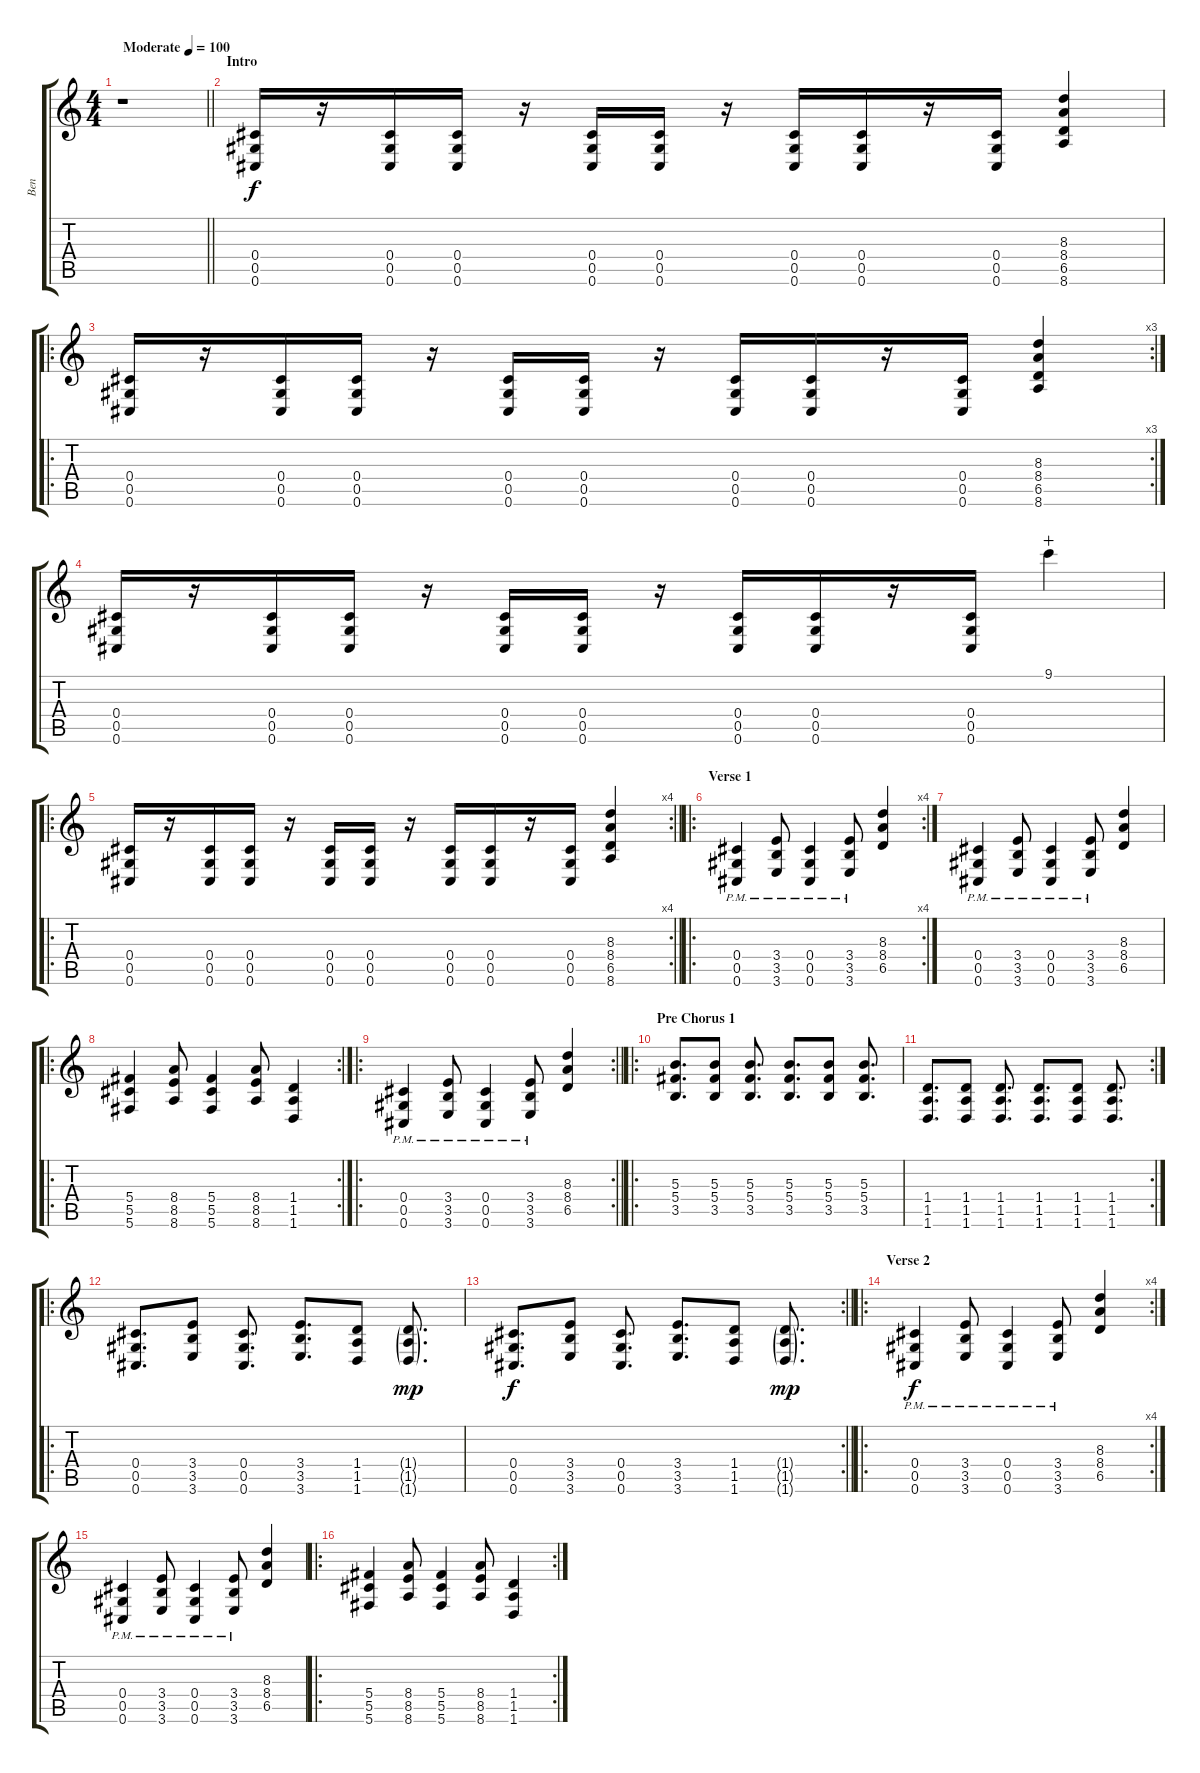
\track ("Ben" "Ben") {instrument overdrivenguitar}
\staff {score tabs}
\tuning (Eb4 Bb3 Gb3 Db3 Ab2 Db2) {hide}
\ts (4 4)
\tempo (100 "Moderate")
\clef g2
\barLineRight lightlight
\ks c
r.1{dy f instrument overdrivenguitar} |
\section ("" "Intro")
(0.4 0.5 0.6).16 r.16 (0.4 0.5 0.6).16 (0.4 0.5 0.6).16 r.16 (0.4 0.5 0.6).16 (0.4 0.5 0.6).16 r.16 (0.4 0.5 0.6).16 (0.4 0.5 0.6).16 r.16 (0.4 0.5 0.6).16 (8.3 8.4 6.5 8.6).4 |
\ro
\rc 3
(0.4 0.5 0.6).16 r.16 (0.4 0.5 0.6).16 (0.4 0.5 0.6).16 r.16 (0.4 0.5 0.6).16 (0.4 0.5 0.6).16 r.16 (0.4 0.5 0.6).16 (0.4 0.5 0.6).16 r.16 (0.4 0.5 0.6).16 (8.3 8.4 6.5 8.6).4 |
(0.4 0.5 0.6).16 r.16 (0.4 0.5 0.6).16 (0.4 0.5 0.6).16 r.16 (0.4 0.5 0.6).16 (0.4 0.5 0.6).16 r.16 (0.4 0.5 0.6).16 (0.4 0.5 0.6).16 r.16 (0.4 0.5 0.6).16 9.1.4{wahc} |
\ro
\rc 4
\barLineRight lightlight
(0.4 0.5 0.6).16 r.16 (0.4 0.5 0.6).16 (0.4 0.5 0.6).16 r.16 (0.4 0.5 0.6).16 (0.4 0.5 0.6).16 r.16 (0.4 0.5 0.6).16 (0.4 0.5 0.6).16 r.16 (0.4 0.5 0.6).16 (8.3 8.4 6.5 8.6).4 |
\ro
\rc 4
\section ("" "Verse 1")
(0.4{pm} 0.5{pm} 0.6{pm}).4 (3.4{pm} 3.5{pm} 3.6{pm}).8 (0.4{pm} 0.5 0.6{pm}).4 (3.4{pm} 3.5{pm} 3.6{pm}).8 (8.3 8.4 6.5).4 |
(0.4{pm} 0.5{pm} 0.6{pm}).4 (3.4{pm} 3.5{pm} 3.6{pm}).8 (0.4{pm} 0.5 0.6{pm}).4 (3.4{pm} 3.5{pm} 3.6{pm}).8 (8.3 8.4 6.5).4 |
\ro
\rc 2
(5.4 5.5 5.6).4 (8.4 8.5 8.6).8 (5.4 5.5 5.6).4 (8.4 8.5 8.6).8 (1.4 1.5 1.6).4 |
\ro
\rc 2
\barLineRight lightlight
(0.4{pm} 0.5{pm} 0.6{pm}).4 (3.4{pm} 3.5{pm} 3.6{pm}).8 (0.4{pm} 0.5 0.6{pm}).4 (3.4{pm} 3.5{pm} 3.6{pm}).8 (8.3 8.4 6.5).4 |
\ro
\section ("" "Pre Chorus 1")
(5.3 5.4 3.5).8{d} (5.3 5.4 3.5).8 (5.3 5.4 3.5).8{d} (5.3 5.4 3.5).8{d} (5.3 5.4 3.5).8 (5.3 5.4 3.5).8{d} |
\rc 2
(1.4 1.5 1.6).8{d} (1.4 1.5 1.6).8 (1.4 1.5 1.6).8{d} (1.4 1.5 1.6).8{d} (1.4 1.5 1.6).8 (1.4 1.5 1.6).8{d} |
\ro
(0.4 0.5 0.6).8{d} (3.4 3.5 3.6).8 (0.4 0.5 0.6).8{d} (3.4 3.5 3.6).8{d} (1.4 1.5 1.6).8 (1.4{g} 1.5{g} 1.6{g}).8{d dy mp} |
\rc 2
\barLineRight lightlight
(0.4 0.5 0.6).8{d dy f} (3.4 3.5 3.6).8 (0.4 0.5 0.6).8{d} (3.4 3.5 3.6).8{d} (1.4 1.5 1.6).8 (1.4{g} 1.5{g} 1.6{g}).8{d dy mp} |
\ro
\rc 4
\section ("" "Verse 2")
(0.4{pm} 0.5{pm} 0.6{pm}).4{dy f} (3.4{pm} 3.5{pm} 3.6{pm}).8 (0.4{pm} 0.5 0.6{pm}).4 (3.4{pm} 3.5{pm} 3.6{pm}).8 (8.3 8.4 6.5).4 |
(0.4{pm} 0.5{pm} 0.6{pm}).4 (3.4{pm} 3.5{pm} 3.6{pm}).8 (0.4{pm} 0.5 0.6{pm}).4 (3.4{pm} 3.5{pm} 3.6{pm}).8 (8.3 8.4 6.5).4 |
\ro
\rc 2
(5.4 5.5 5.6).4 (8.4 8.5 8.6).8 (5.4 5.5 5.6).4 (8.4 8.5 8.6).8 (1.4 1.5 1.6).4
